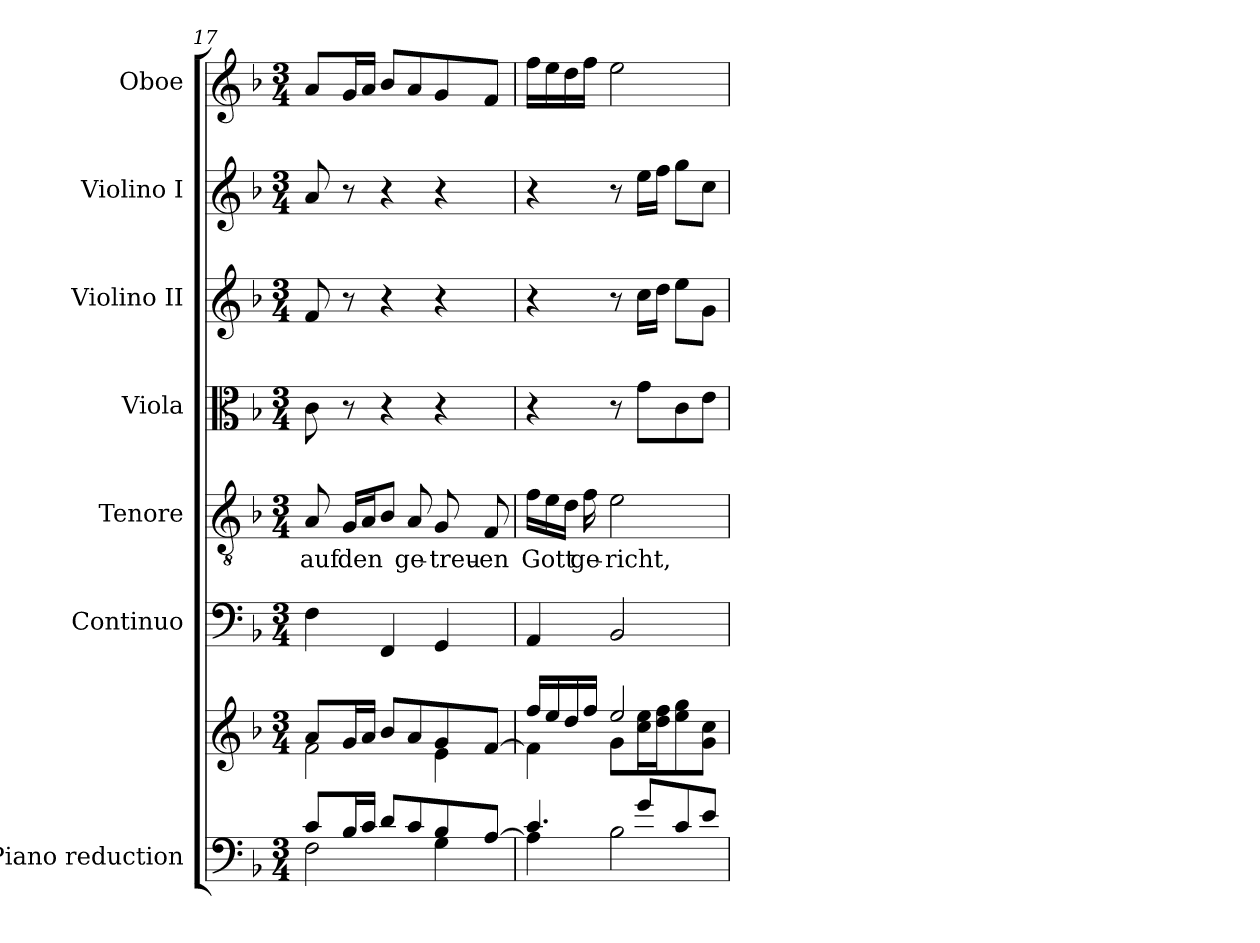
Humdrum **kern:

**kern	**kern	**kern	**kern	**text	**kern	**kern	**kern	**kern
*part7	*part7	*part6	*part5	*part5	*part4	*part3	*part2	*part1
*staff8	*staff7	*staff6	*staff5	*staff5	*staff4	*staff3	*staff2	*staff1
*I"Piano reduction	*	*I"Continuo	*I"Tenore	*	*I"Viola	*I"Violino II	*I"Violino I	*I"Oboe
*I'Pno	*	*	*	*	*I'Vla	*I'Vln	*I'Vln	*I'Ob
*clefF4	*clefG2	*clefF4	*clefGv2	*	*clefC3	*clefG2	*clefG2	*clefG2
*k[b-]	*k[b-]	*k[b-]	*k[b-]	*	*k[b-]	*k[b-]	*k[b-]	*k[b-]
*M3/4	*M3/4	*M3/4	*M3/4	*	*M3/4	*M3/4	*M3/4	*M3/4
=17	=17	=17	=17	=17	=17	=17	=17	=17
*^	*^	*	*	*	*	*	*	*
!	!	!	!	!	!	!LO:LY:b	!	!	!	!
8c/L	2F\	8a/L	2f\	4F\	8A/	auf	8c\	8f/	8a/	8a/L
!	!	!	!	!	!	!LO:LY:b	!	!	!	!
16B-/L	.	16g/L	.	.	16G/LL	den	8r	8r	8r	16g/L
16c/JJ	.	16a/JJ	.	.	16A/J	.	.	.	.	16a/JJ
8d/L	.	8b-/L	.	4FF/	8B-/J	.	4r	4r	4r	8b-/L
!	!	!	!	!	!	!LO:LY:b	!	!	!	!
8c/	.	8a/	.	.	8A/	ge-	.	.	.	8a/
!	!	!	!	!	!	!LO:LY:b	!	!	!	!
8B-/	4G\	8g/	4e\	4GG/	8G/	-treu-	4r	4r	4r	8g/
!	!	!	!	!	!	!LO:LY:b	!	!	!	!
[<8A/J	.	[<8f/J	.	.	8F/	-en	.	.	.	8f/J
=18	=18	=18	=18	=18	=18	=18	=18	=18	=18	=18
!	!	!	!	!	!	!LO:LY:b	!	!	!	!
4.c/	4A\]	16ff/LL	4f\]	4AA/	16f\LL	Gott	4r	4r	4r	16ff\LL
.	.	16ee/	.	.	16e\	.	.	.	.	16ee\
.	.	16dd/	.	.	16d\JJ	.	.	.	.	16dd\
!	!	!	!	!	!	!LO:LY:b	!	!	!	!
.	.	16ff/JJ	.	.	16f\	ge-	.	.	.	16ff\JJ
!	!	!	!	!	!	!LO:LY:b	!	!	!	!
.	2B-\	2ee/	8g\L	2BB-/	2e\	-richt,	8r	8r	8r	2ee\
8g/L	.	.	16cc\ 16ee\L	.	.	.	8g\L	16cc\LL	16ee\LL	.
.	.	.	16dd\ 16ff\J	.	.	.	.	16dd\JJ	16ff\JJ	.
8c/	.	.	8ee\ 8gg\	.	.	.	8c\	8ee\L	8gg\L	.
8e/J	.	.	8g\ 8cc\J	.	.	.	8e\J	8g\J	8cc\J	.
*v	*v	*	*	*	*	*	*	*	*	*
*	*v	*v	*	*	*	*	*	*	*
=	=	=	=	=	=	=	=	=
*-	*-	*-	*-	*-	*-	*-	*-	*-
